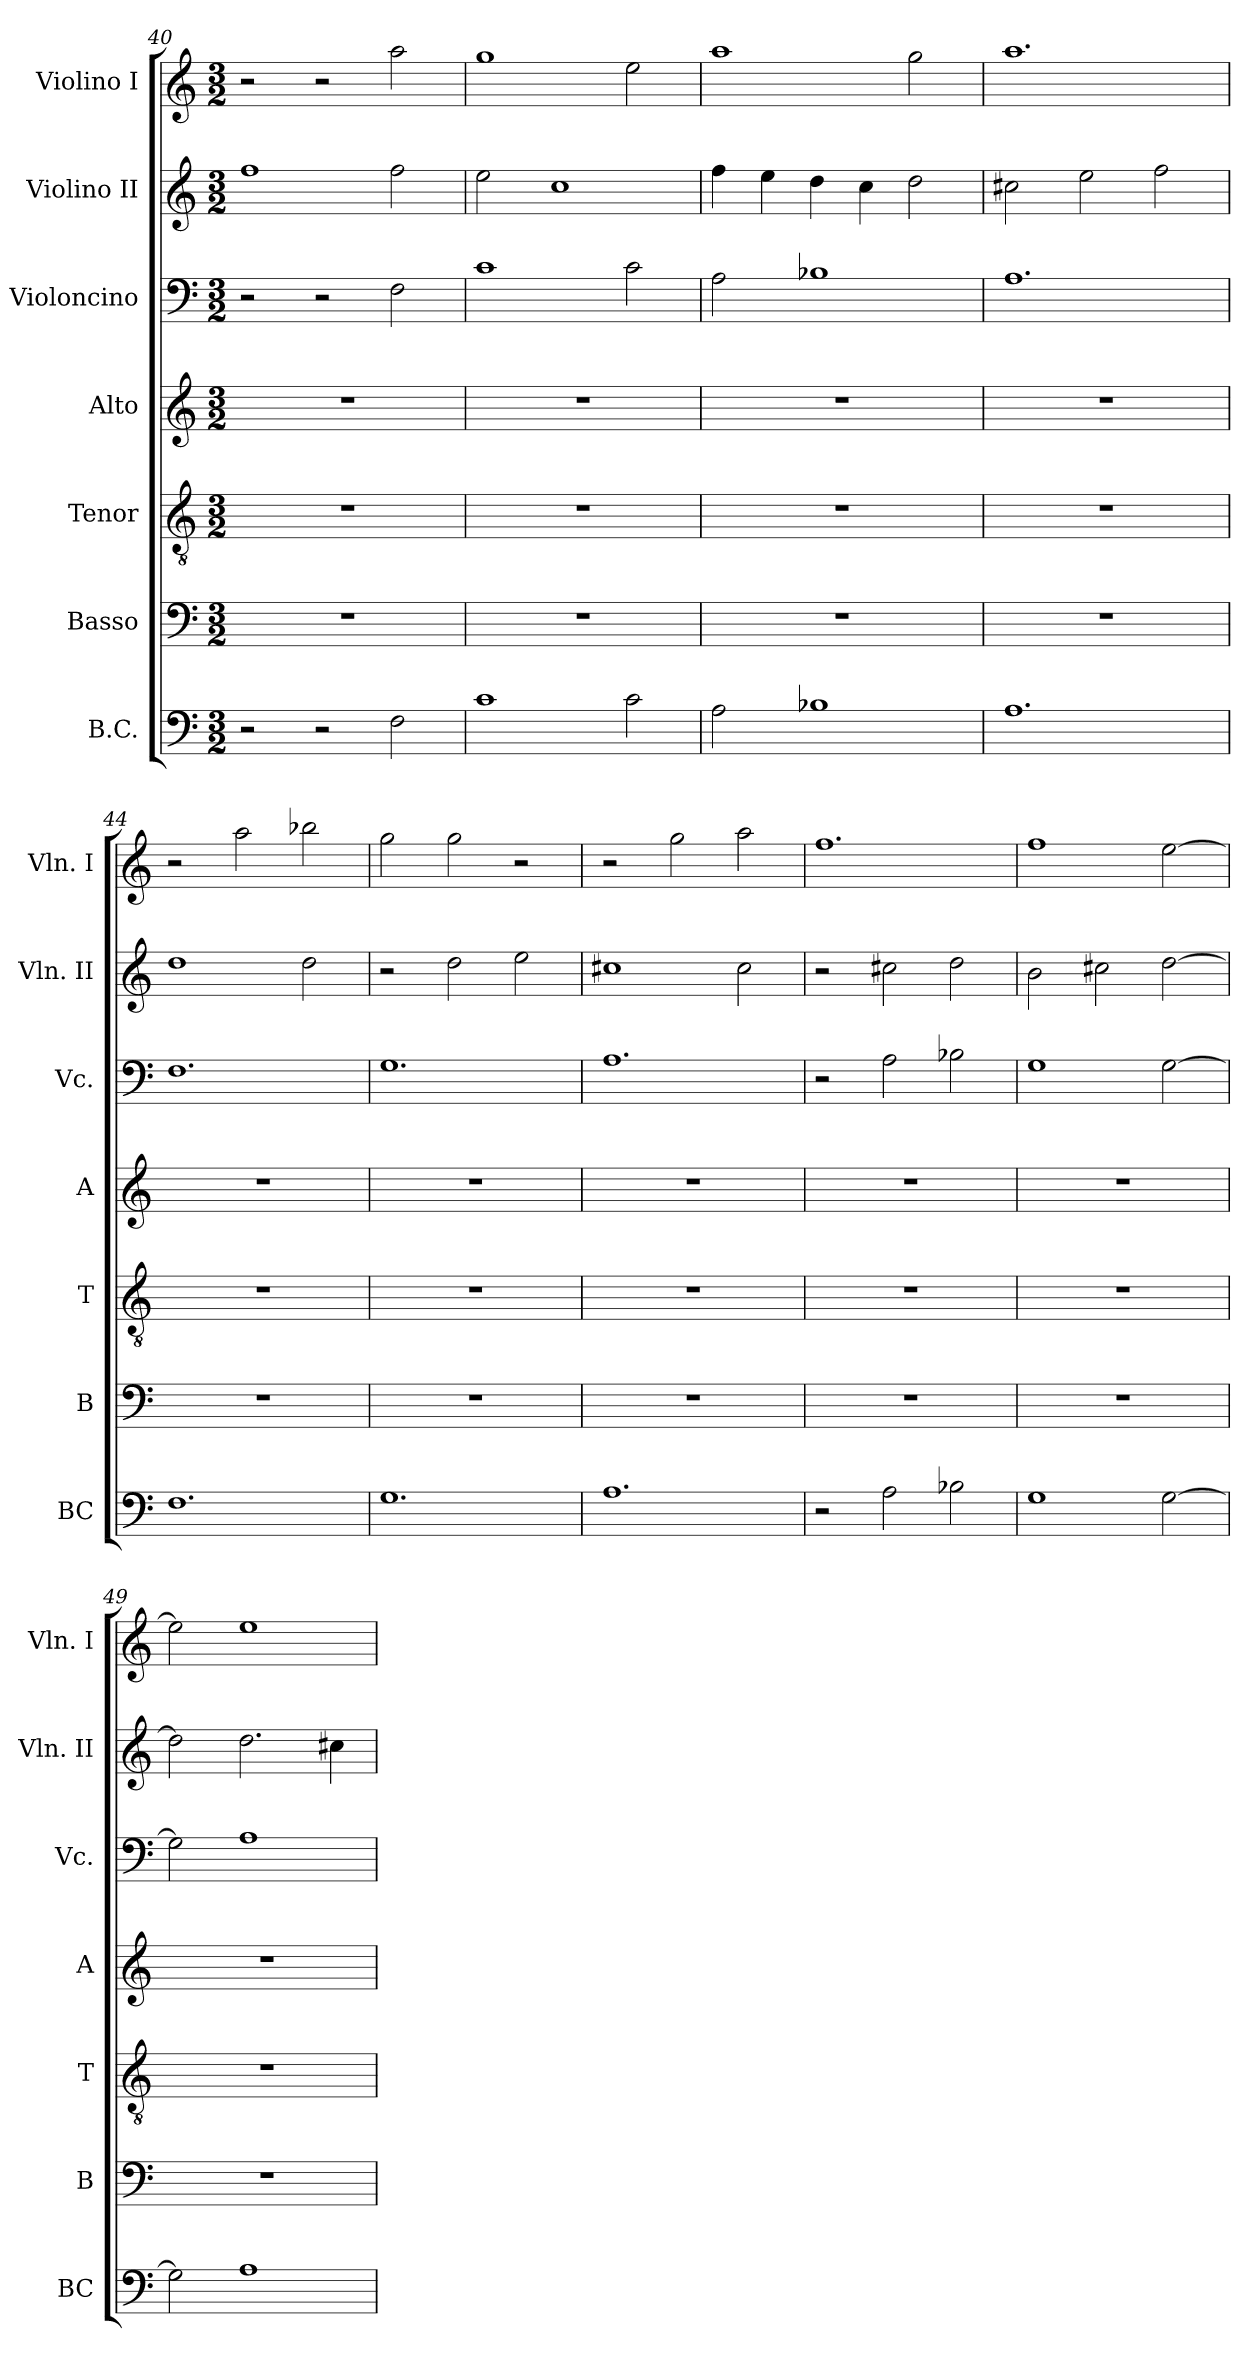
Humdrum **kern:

**kern	**kern	**kern	**kern	**kern	**kern	**kern
*part7	*part6	*part5	*part4	*part3	*part2	*part1
*staff7	*staff6	*staff5	*staff4	*staff3	*staff2	*staff1
*I"B.C.	*I"Basso	*I"Tenor	*I"Alto	*I"Violoncino	*I"Violino II	*I"Violino I
*I'BC	*I'B	*I'T	*I'A	*I'Vc.	*I'Vln. II	*I'Vln. I
*clefF4	*clefF4	*clefGv2	*clefG2	*clefF4	*clefG2	*clefG2
*k[]	*k[]	*k[]	*k[]	*k[]	*k[]	*k[]
*C:	*C:	*C:	*C:	*C:	*C:	*C:
*M3/2	*M3/2	*M3/2	*M3/2	*M3/2	*M3/2	*M3/2
=40	=40	=40	=40	=40	=40	=40
2r	1.r	1.r	1.r	2r	1ff	2r
2r	.	.	.	2r	.	2r
2F\	.	.	.	2F\	2ff\	2aa\
=41	=41	=41	=41	=41	=41	=41
1c	1.r	1.r	1.r	1c	2ee\	1gg
.	.	.	.	.	1cc	.
2c\	.	.	.	2c\	.	2ee\
=42	=42	=42	=42	=42	=42	=42
2A\	1.r	1.r	1.r	2A\	4ff\	1aa
.	.	.	.	.	4ee\	.
1B-X	.	.	.	1B-X	4dd\	.
.	.	.	.	.	4cc\	.
.	.	.	.	.	2dd\	2gg\
=43	=43	=43	=43	=43	=43	=43
1.A	1.r	1.r	1.r	1.A	2cc#X\	1.aa
.	.	.	.	.	2ee\	.
.	.	.	.	.	2ff\	.
=44	=44	=44	=44	=44	=44	=44
1.F	1.r	1.r	1.r	1.F	1dd	2r
.	.	.	.	.	.	2aa\
.	.	.	.	.	2dd\	2bb-X\
!!LO:LB:g=z
=45	=45	=45	=45	=45	=45	=45
1.G	1.r	1.r	1.r	1.G	2r	2gg\
.	.	.	.	.	2dd\	2gg\
.	.	.	.	.	2ee\	2r
=46	=46	=46	=46	=46	=46	=46
1.A	1.r	1.r	1.r	1.A	1cc#X	2r
.	.	.	.	.	.	2gg\
.	.	.	.	.	2cc#\	2aa\
=47	=47	=47	=47	=47	=47	=47
2r	1.r	1.r	1.r	2r	2r	1.ff
2A\	.	.	.	2A\	2cc#X\	.
2B-X\	.	.	.	2B-X\	2dd\	.
=48	=48	=48	=48	=48	=48	=48
1G	1.r	1.r	1.r	1G	2b\	1ff
.	.	.	.	.	2cc#X\	.
[2G\	.	.	.	[2G\	[2dd\	[2ee\
=49	=49	=49	=49	=49	=49	=49
2G\]	1.r	1.r	1.r	2G\]	2dd\]	2ee\]
1A	.	.	.	1A	2.dd\	1ee
.	.	.	.	.	4cc#X\	.
=	=	=	=	=	=	=
*-	*-	*-	*-	*-	*-	*-
